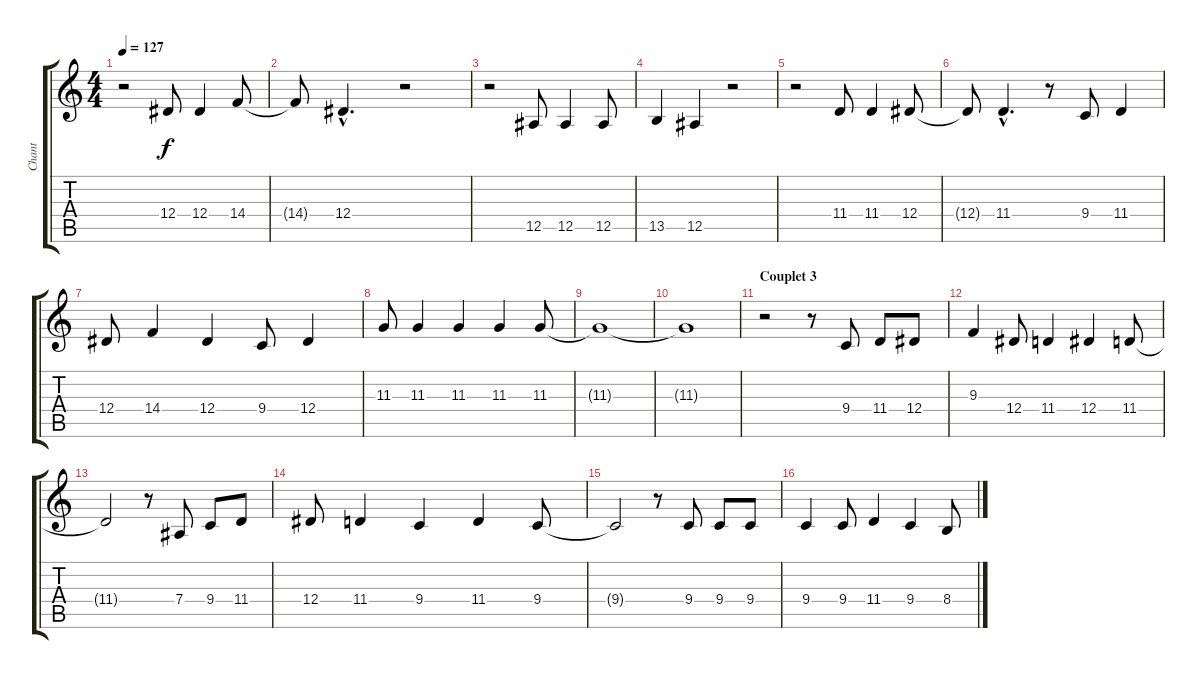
\track ("Chant" "Chant") {instrument choiraahs}
\staff {score tabs}
\tuning (F4 C4 Ab3 Eb3 Bb2 F2) {hide}
\ts (4 4)
\tempo 127
\clef g2
\ks c
r.2{dy f} 12.4.8 12.4.4 14.4.8 |
14.4{t}.8 12.4{hac}.4{d} r.2 |
r.2 12.5.8 12.5.4 12.5.8 |
13.5.4 12.5.4 r.2 |
r.2 11.4.8 11.4.4 12.4.8 |
12.4{t}.8 11.4{hac}.4{d} r.8 9.4.8 11.4.4 |
12.4.8 14.4.4 12.4.4 9.4.8 12.4.4 |
11.3.8 11.3.4 11.3.4 11.3.4 11.3.8 |
11.3{t}.1 |
11.3{t}.1 |
\section ("" "Couplet 3")
r.2 r.8 9.4.8 11.4.8 12.4.8 |
9.3.4 12.4.8 11.4.4 12.4.4 11.4.8 |
11.4{t}.2 r.8 7.4.8 9.4.8 11.4.8 |
12.4.8 11.4.4 9.4.4 11.4.4 9.4.8 |
9.4{t}.2 r.8 9.4.8 9.4.8 9.4.8 |
9.4.4 9.4.8 11.4.4 9.4.4 8.4.8
